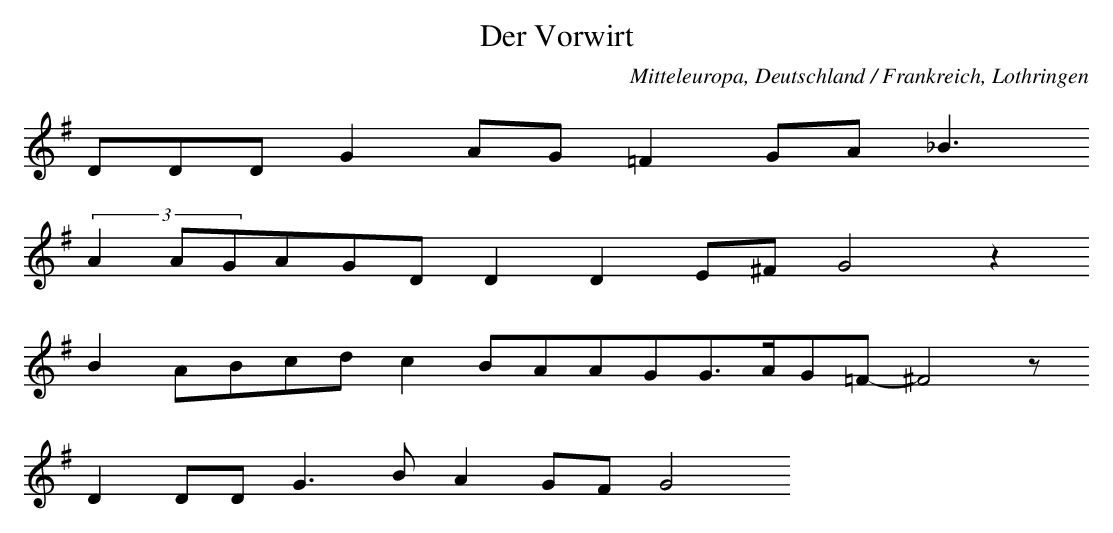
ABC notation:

X:1
T: Der Vorwirt
O: Mitteleuropa, Deutschland / Frankreich, Lothringen
M: none
L: 1/16
K: G
D2D2D2G4A2G2=F4G2A2_B6
(3A4A2G2A2G2D2D4D4E2^F2G8z4
B4A2B2c2d2c4B2A2A2G2G3AG2=F2-^F8z2
D4D2D2G6B2A4G2F2G8
